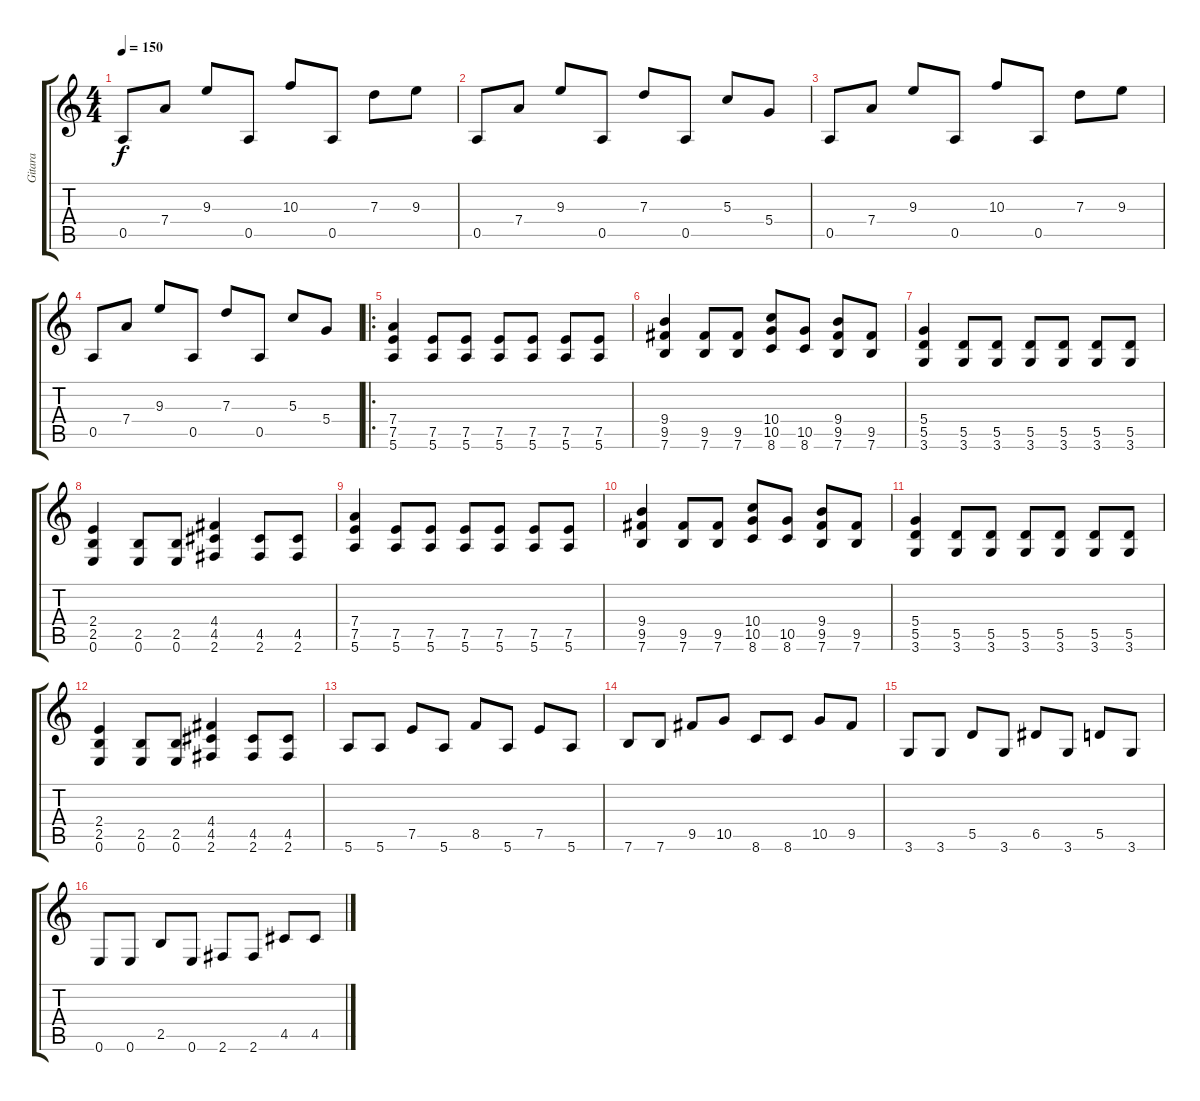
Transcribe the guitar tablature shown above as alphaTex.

\track ("Gitara" "Gitara") {instrument distortionguitar}
\staff {score tabs}
\tuning (E4 B3 G3 D3 A2 E2) {hide}
\ts (4 4)
\tempo 150
\clef g2
\ks c
0.5.8{dy f} 7.4.8 9.3.8 0.5.8 10.3.8 0.5.8 7.3.8 9.3.8 |
0.5.8 7.4.8 9.3.8 0.5.8 7.3.8 0.5.8 5.3.8 5.4.8 |
0.5.8 7.4.8 9.3.8 0.5.8 10.3.8 0.5.8 7.3.8 9.3.8 |
0.5.8 7.4.8 9.3.8 0.5.8 7.3.8 0.5.8 5.3.8 5.4.8 |
\ro
(7.4 7.5 5.6).4 (7.5 5.6).8 (7.5 5.6).8 (7.5 5.6).8 (7.5 5.6).8 (7.5 5.6).8 (7.5 5.6).8 |
(9.4 9.5 7.6).4 (9.5 7.6).8 (9.5 7.6).8 (10.4 10.5 8.6).8 (10.5 8.6).8 (9.4 9.5 7.6).8 (9.5 7.6).8 |
(5.4 5.5 3.6).4 (5.5 3.6).8 (5.5 3.6).8 (5.5 3.6).8 (5.5 3.6).8 (5.5 3.6).8 (5.5 3.6).8 |
(2.4 2.5 0.6).4 (2.5 0.6).8 (2.5 0.6).8 (4.4 4.5 2.6).4 (4.5 2.6).8 (4.5 2.6).8 |
(7.4 7.5 5.6).4 (7.5 5.6).8 (7.5 5.6).8 (7.5 5.6).8 (7.5 5.6).8 (7.5 5.6).8 (7.5 5.6).8 |
(9.4 9.5 7.6).4 (9.5 7.6).8 (9.5 7.6).8 (10.4 10.5 8.6).8 (10.5 8.6).8 (9.4 9.5 7.6).8 (9.5 7.6).8 |
(5.4 5.5 3.6).4 (5.5 3.6).8 (5.5 3.6).8 (5.5 3.6).8 (5.5 3.6).8 (5.5 3.6).8 (5.5 3.6).8 |
(2.4 2.5 0.6).4 (2.5 0.6).8 (2.5 0.6).8 (4.4 4.5 2.6).4 (4.5 2.6).8 (4.5 2.6).8 |
5.6.8 5.6.8 7.5.8 5.6.8 8.5.8 5.6.8 7.5.8 5.6.8 |
7.6.8 7.6.8 9.5.8 10.5.8 8.6.8 8.6.8 10.5.8 9.5.8 |
3.6.8 3.6.8 5.5.8 3.6.8 6.5.8 3.6.8 5.5.8 3.6.8 |
0.6.8 0.6.8 2.5.8 0.6.8 2.6.8 2.6.8 4.5.8 4.5.8
